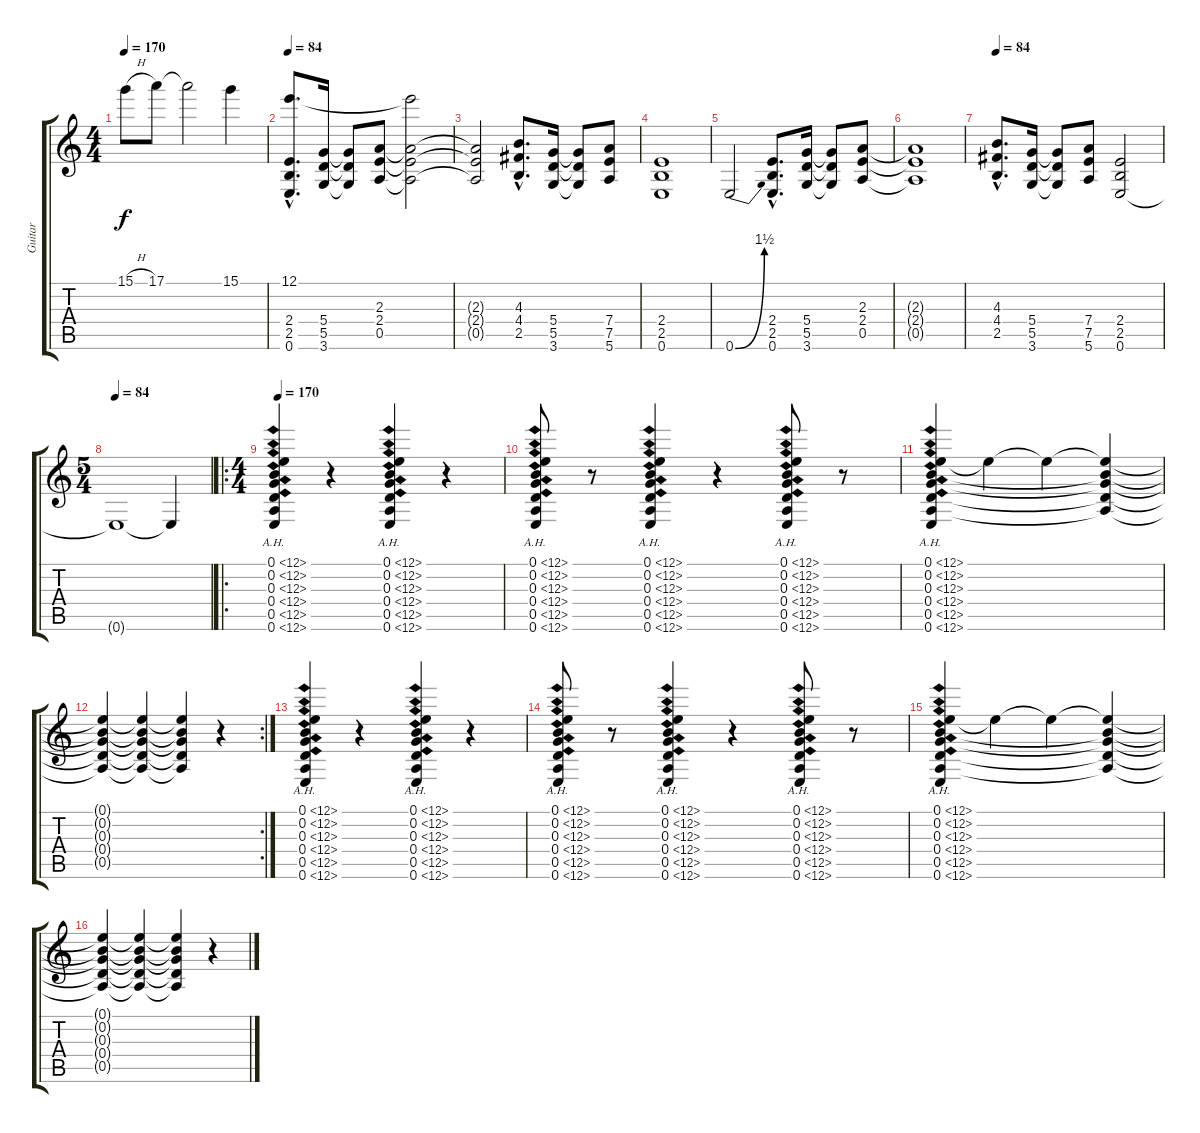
\track ("Guitar" "Guitar") {instrument distortionguitar}
\staff {score tabs}
\tuning (E4 B3 G3 D3 A2 E2) {hide}
\ts (4 4)
\tempo 170
\clef g2
\ks c
15.1{h}.8{dy f} 17.1.8 17.1{t}.2 15.1.4 |
\tempo 84
(12.1{hac} 2.4{hac} 2.5{hac} 0.6{hac}).8{d} (5.4 5.5 3.6).16 (5.4{t} 5.5{t} 3.6{t}).8 (2.3 2.4 0.5).8 (12.1{t} 2.3{t} 2.4{t} 0.5{t}).2 |
(2.3{t} 2.4{t} 0.5{t}).2 (4.3{hac} 4.4{hac} 2.5{hac}).8{d} (5.4 5.5 3.6).16 (5.4{t} 5.5{t} 3.6{t}).8 (7.4 7.5 5.6).8 |
(2.4 2.5 0.6).1 |
0.6{be (bend 0 0 60 6)}.2 (2.4{hac} 2.5{hac} 0.6{hac}).8{d} (5.4 5.5 3.6).16 (5.4{t} 5.5{t} 3.6{t}).8 (2.3 2.4 0.5).8 |
(2.3{t} 2.4{t} 0.5{t}).1 |
\tempo 84
(4.3{hac} 4.4{hac} 2.5{hac}).8{d} (5.4 5.5 3.6).16 (5.4{t} 5.5{t} 3.6{t}).8 (7.4 7.5 5.6).8 (2.4 2.5 0.6).2 |
\ts (5 4)
\tempo 84
0.6{t}.1 0.6{t}.4 |
\ro
\ts (4 4)
\tempo 170
(0.1{ah 12} 0.2{ah 12} 0.3{ah 12} 0.4{ah 12} 0.5{ah 12} 0.6{ah 12}).4 r.4 (0.1{ah 12} 0.2{ah 12} 0.3{ah 12} 0.4{ah 12} 0.5{ah 12} 0.6{ah 12}).4 r.4 |
(0.1{ah 12} 0.2{ah 12} 0.3{ah 12} 0.4{ah 12} 0.5{ah 12} 0.6{ah 12}).8 r.8 (0.1{ah 12} 0.2{ah 12} 0.3{ah 12} 0.4{ah 12} 0.5{ah 12} 0.6{ah 12}).4 r.4 (0.1{ah 12} 0.2{ah 12} 0.3{ah 12} 0.4{ah 12} 0.5{ah 12} 0.6{ah 12}).8 r.8 |
(0.1{ah 12} 0.2{ah 12} 0.3{ah 12} 0.4{ah 12} 0.5{ah 12} 0.6{ah 12}).4 0.1{t}.4 0.1{t}.4 (0.1{t} 0.2{t} 0.3{t} 0.4{t} 0.5{t}).4 |
\rc 2
(0.1{t} 0.2{t} 0.3{t} 0.4{t} 0.5{t}).4 (0.1{t} 0.2{t} 0.3{t} 0.4{t} 0.5{t}).4 (0.1{t} 0.2{t} 0.3{t} 0.4{t} 0.5{t}).4 r.4 |
(0.1{ah 12} 0.2{ah 12} 0.3{ah 12} 0.4{ah 12} 0.5{ah 12} 0.6{ah 12}).4 r.4 (0.1{ah 12} 0.2{ah 12} 0.3{ah 12} 0.4{ah 12} 0.5{ah 12} 0.6{ah 12}).4 r.4 |
(0.1{ah 12} 0.2{ah 12} 0.3{ah 12} 0.4{ah 12} 0.5{ah 12} 0.6{ah 12}).8 r.8 (0.1{ah 12} 0.2{ah 12} 0.3{ah 12} 0.4{ah 12} 0.5{ah 12} 0.6{ah 12}).4 r.4 (0.1{ah 12} 0.2{ah 12} 0.3{ah 12} 0.4{ah 12} 0.5{ah 12} 0.6{ah 12}).8 r.8 |
(0.1{ah 12} 0.2{ah 12} 0.3{ah 12} 0.4{ah 12} 0.5{ah 12} 0.6{ah 12}).4 0.1{t}.4 0.1{t}.4 (0.1{t} 0.2{t} 0.3{t} 0.4{t} 0.5{t}).4 |
(0.1{t} 0.2{t} 0.3{t} 0.4{t} 0.5{t}).4 (0.1{t} 0.2{t} 0.3{t} 0.4{t} 0.5{t}).4 (0.1{t} 0.2{t} 0.3{t} 0.4{t} 0.5{t}).4 r.4
